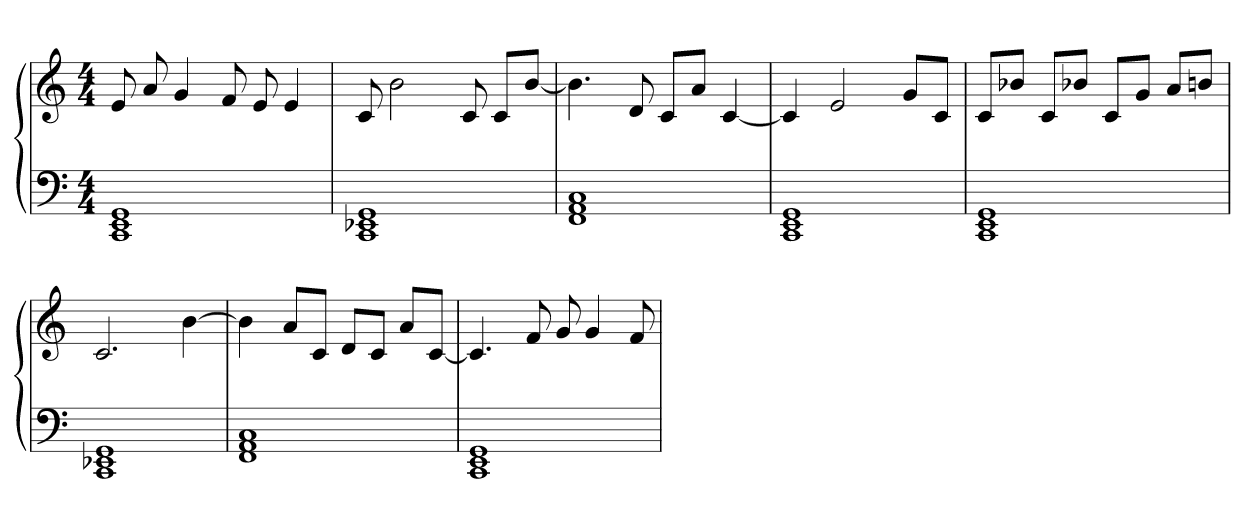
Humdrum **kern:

**kern	**kern
*part2	*part1
*staff2	*staff1
*clefF4	*
*M4/4	*M4/4
=	=
1CC 1EE 1GG	8e
.	8a
.	4g
.	8f
.	8e
.	4e
=	=
1CC 1EE-X 1GG	8c
.	2b
.	8c
.	8cL
.	[8bJ
=	=
1FF 1AA 1C	4.b]
.	8d
.	8cL
.	8aJ
.	[4c
=	=
1CC 1EE 1GG	4c]
.	2e
.	8gL
.	8cJ
=	=
1CC 1EE 1GG	8cL
.	8b-XJ
.	8cL
.	8b-XJ
.	8cL
.	8gJ
.	8aL
.	8bnJ
=	=
1CC 1EE-X 1GG	2.c
.	[4b
=	=
1FF 1AA 1C	4b]
.	8aL
.	8cJ
.	8dL
.	8cJ
.	8aL
.	[8cJ
=	=
1CC 1EE 1GG	4.c]
.	8f
.	8g
.	4g
.	8f
=	=
*-	*-
